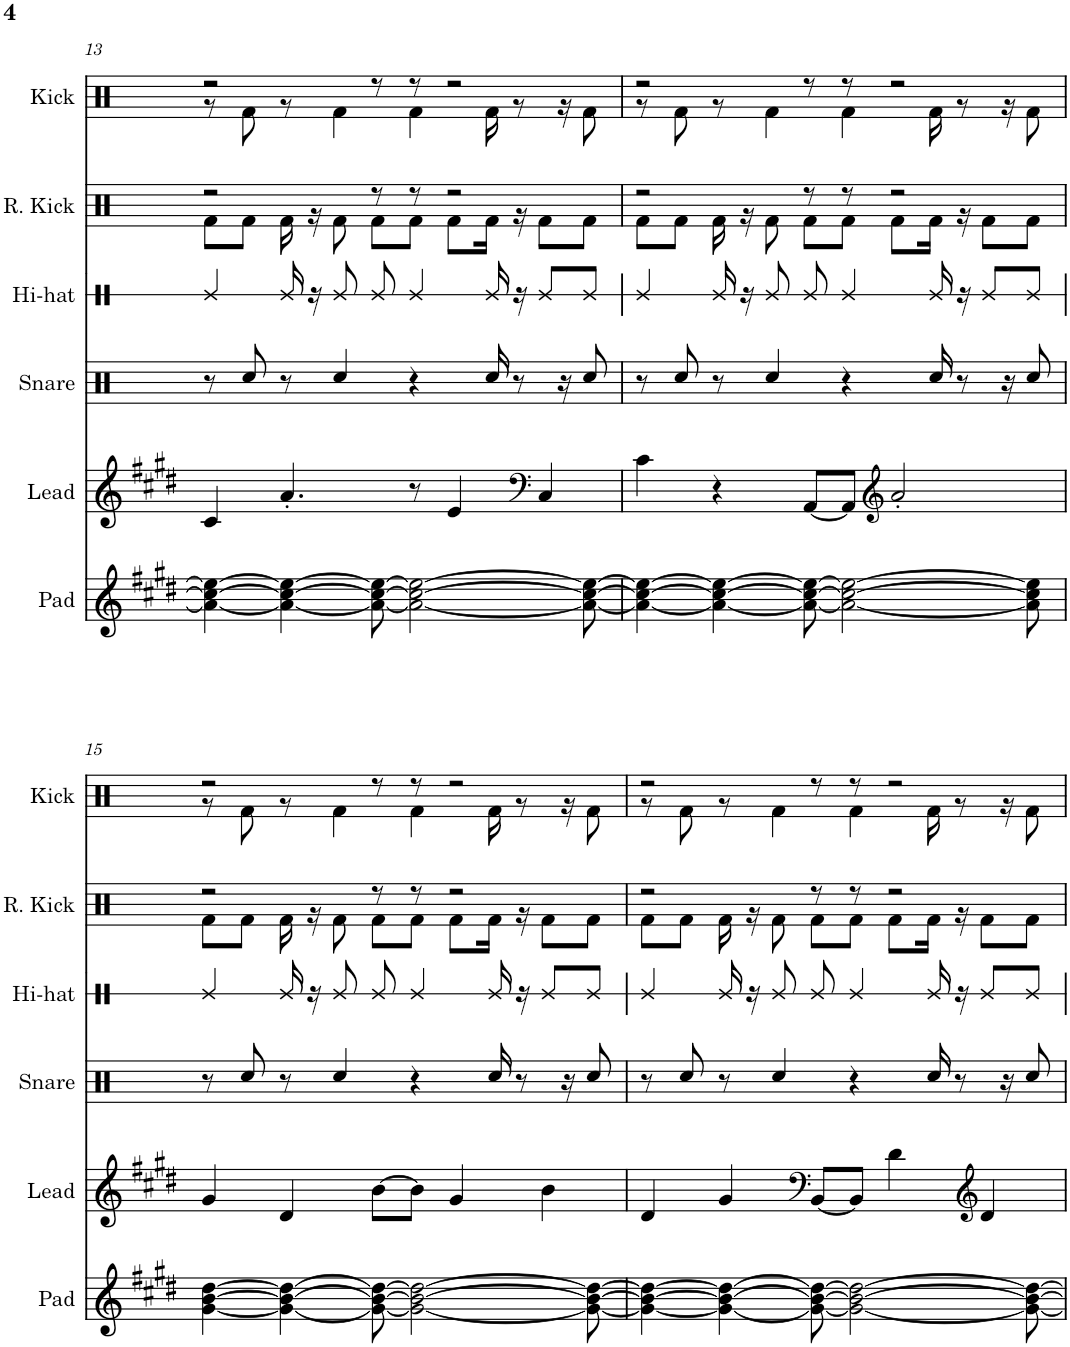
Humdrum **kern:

**kern	**kern	**kern	**kern	**kern	**kern
*part6	*part5	*part4	*part3	*part2	*part1
*staff6	*staff5	*staff4	*staff3	*staff2	*staff1
*I"Pad	*I"Lead	*I"Snare	*I"Hi-hat	*I"Reverb Kick	*I"Kick
*I'Pad	*I'Lead	*I'Snare	*I'Hi-hat	*I'R. Kick	*I'Kick
!!LO:PB:g=z
*clefG2	*clefG2	*clefX	*clefX	*clefX	*clefX
*k[f#c#g#d#]	*k[f#c#g#d#]	*k[f#c#g#d#]	*k[f#c#g#d#]	*k[f#c#g#d#]	*k[f#c#g#d#]
*M5/4	*M5/4	*M5/4	*M5/4	*M5/4	*M5/4
=13	=13	=13	=13	=13	=13
*	*	*	*	*^	*^
4a\_ 4cc#\_ 4ee\_	4c#/	8r	4Re/	2r	8Rf\L	2r	8r
.	.	8Rcc/	.	.	8Rf\J	.	8Rf\
4a\_ 4cc#\_ 4ee\_	4.a'/	8r	16Re/	.	16Rf\	.	8r
.	.	.	16r	.	16r	.	.
.	.	4Rcc/	8Re/	.	8Rf\	.	4Rf\
8a\_ 8cc#\_ 8ee\_	.	.	8Re/	8r	8Rf\L	8r	.
2a\_ 2cc#\_ 2ee\_	8r	4r	4Re/	8r	8Rf\J	8r	4Rf\
.	4e/	.	.	2r	8Rf\L	2r	.
.	.	16Rcc/	16Re/	.	16Rf\Jk	.	16Rf\
.	.	8r	16r	.	16r	.	8r
*	*clefF4	*	*	*	*	*	*
.	4C#/	.	8Re/L	.	8Rf\L	.	.
.	.	16r	.	.	.	.	16r
8a\_ 8cc#\_ 8ee\_	.	8Rcc/	8Re/J	.	8Rf\J	.	8Rf\
=14	=14	=14	=14	=14	=14	=14	=14
4a\_ 4cc#\_ 4ee\_	4c#\	8r	4Re/	2r	8Rf\L	2r	8r
.	.	8Rcc/	.	.	8Rf\J	.	8Rf\
4a\_ 4cc#\_ 4ee\_	4r	8r	16Re/	.	16Rf\	.	8r
.	.	.	16r	.	16r	.	.
.	.	4Rcc/	8Re/	.	8Rf\	.	4Rf\
8a\_ 8cc#\_ 8ee\_	[8AA/L	.	8Re/	8r	8Rf\L	8r	.
2a\_ 2cc#\_ 2ee\_	8AA/J]	4r	4Re/	8r	8Rf\J	8r	4Rf\
*	*clefG2	*	*	*	*	*	*
.	2a'/	.	.	2r	8Rf\L	2r	.
.	.	16Rcc/	16Re/	.	16Rf\Jk	.	16Rf\
.	.	8r	16r	.	16r	.	8r
.	.	.	8Re/L	.	8Rf\L	.	.
.	.	16r	.	.	.	.	16r
8a\] 8cc#\] 8ee\]	.	8Rcc/	8Re/J	.	8Rf\J	.	8Rf\
!!LO:LB:g=z	!!
=15	=15	=15	=15	=15	=15	=15	=15
[4g#\ [4b\ [4dd#\	4g#/	8r	4Re/	2r	8Rf\L	2r	8r
.	.	8Rcc/	.	.	8Rf\J	.	8Rf\
4g#\_ 4b\_ 4dd#\_	4d#/	8r	16Re/	.	16Rf\	.	8r
.	.	.	16r	.	16r	.	.
.	.	4Rcc/	8Re/	.	8Rf\	.	4Rf\
8g#\_ 8b\_ 8dd#\_	[8b\L	.	8Re/	8r	8Rf\L	8r	.
2g#\_ 2b\_ 2dd#\_	8b\J]	4r	4Re/	8r	8Rf\J	8r	4Rf\
.	4g#/	.	.	2r	8Rf\L	2r	.
.	.	16Rcc/	16Re/	.	16Rf\Jk	.	16Rf\
.	.	8r	16r	.	16r	.	8r
.	4b\	.	8Re/L	.	8Rf\L	.	.
.	.	16r	.	.	.	.	16r
8g#\_ 8b\_ 8dd#\_	.	8Rcc/	8Re/J	.	8Rf\J	.	8Rf\
=16	=16	=16	=16	=16	=16	=16	=16
4g#\_ 4b\_ 4dd#\_	4d#/	8r	4Re/	2r	8Rf\L	2r	8r
.	.	8Rcc/	.	.	8Rf\J	.	8Rf\
4g#\_ 4b\_ 4dd#\_	4g#/	8r	16Re/	.	16Rf\	.	8r
.	.	.	16r	.	16r	.	.
.	.	4Rcc/	8Re/	.	8Rf\	.	4Rf\
*	*clefF4	*	*	*	*	*	*
8g#\_ 8b\_ 8dd#\_	[8BB/L	.	8Re/	8r	8Rf\L	8r	.
2g#\_ 2b\_ 2dd#\_	8BB/J]	4r	4Re/	8r	8Rf\J	8r	4Rf\
.	4d#\	.	.	2r	8Rf\L	2r	.
.	.	16Rcc/	16Re/	.	16Rf\Jk	.	16Rf\
.	.	8r	16r	.	16r	.	8r
*	*clefG2	*	*	*	*	*	*
.	4d#/	.	8Re/L	.	8Rf\L	.	.
.	.	16r	.	.	.	.	16r
8g#\_ 8b\_ 8dd#\_	.	8Rcc/	8Re/J	.	8Rf\J	.	8Rf\
*	*	*	*	*v	*v	*	*
*	*	*	*	*	*v	*v
=	=	=	=	=	=
*-	*-	*-	*-	*-	*-
